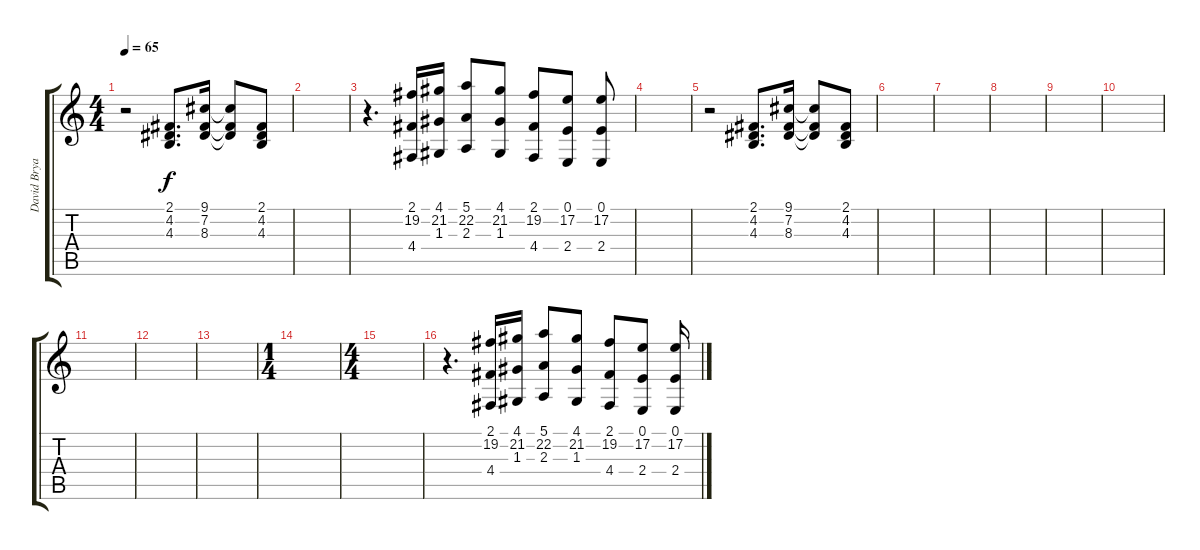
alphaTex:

\track ("David Bryan - 2" "David Brya") {instrument acousticgrandpiano}
\staff {score tabs}
\tuning (E4 B3 G3 D3 A2 E2) {hide}
\ts (4 4)
\tempo 65
\clef g2
\ks c
r.2{dy f} (2.1 4.2 4.3).8{d} (9.1 7.2 8.3).16 (9.1{t} 7.2{t} 8.3{t}).8 (2.1 4.2 4.3).8 |
|
r.4{d} (2.1 19.2 4.4).16 (4.1 21.2 1.3).16 (5.1 22.2 2.3).8 (4.1 21.2 1.3).8 (2.1 19.2 4.4).8 (0.1 17.2 2.4).8 (0.1 17.2 2.4).8 |
|
r.2 (2.1 4.2 4.3).8{d} (9.1 7.2 8.3).16 (9.1{t} 7.2{t} 8.3{t}).8 (2.1 4.2 4.3).8 |
|
|
|
|
|
|
|
|
\ts (1 4)
|
\ts (4 4)
|
r.4{d} (2.1 19.2 4.4).16 (4.1 21.2 1.3).16 (5.1 22.2 2.3).8 (4.1 21.2 1.3).8 (2.1 19.2 4.4).8 (0.1 17.2 2.4).8 (0.1 17.2 2.4).16
